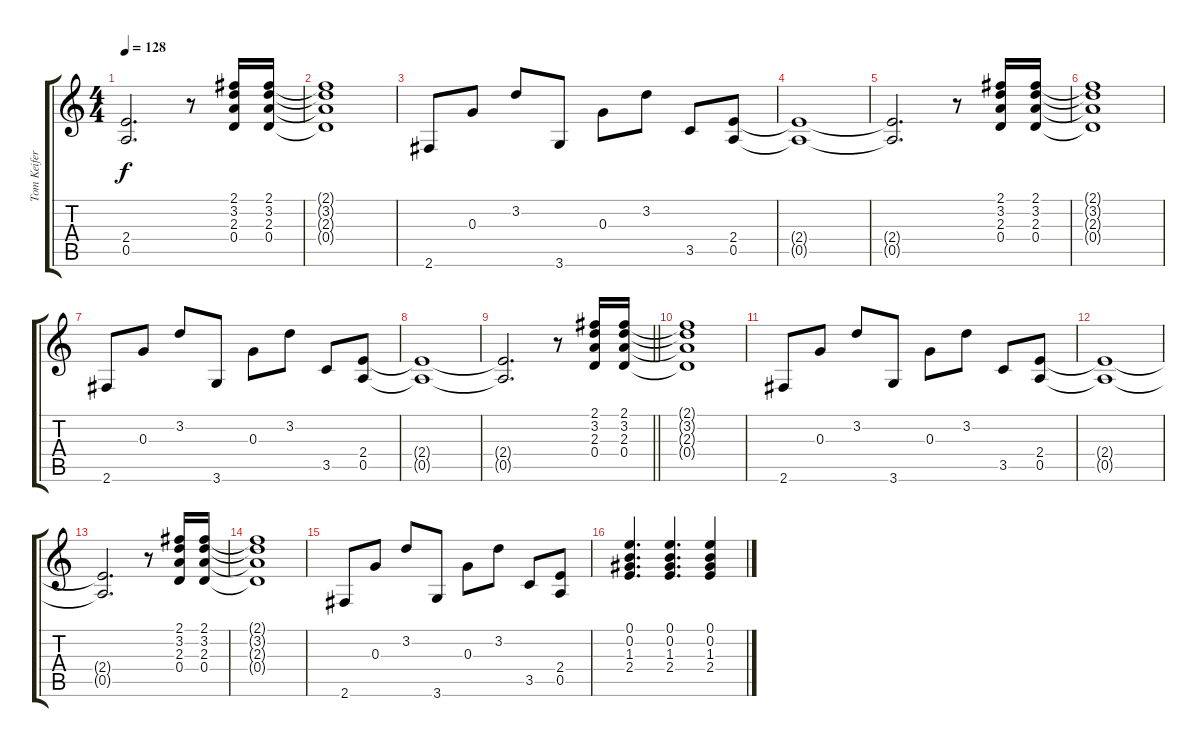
\track ("Tom Keifer" "Tom Keifer") {instrument overdrivenguitar}
\staff {score tabs}
\tuning (E4 B3 G3 D3 A2 E2) {hide}
\ts (4 4)
\tempo 128
\clef g2
\ks c
(2.4{t} 0.5{t}).2{d dy f} r.8 (2.1 3.2 2.3 0.4).16 (2.1 3.2 2.3 0.4).16 |
(2.1{t} 3.2{t} 2.3{t} 0.4{t}).1 |
2.6.8 0.3.8 3.2.8 3.6.8 0.3.8 3.2.8 3.5.8 (2.4 0.5).8 |
(2.4{t} 0.5{t}).1 |
(2.4{t} 0.5{t}).2{d} r.8 (2.1 3.2 2.3 0.4).16 (2.1 3.2 2.3 0.4).16 |
(2.1{t} 3.2{t} 2.3{t} 0.4{t}).1 |
2.6.8 0.3.8 3.2.8 3.6.8 0.3.8 3.2.8 3.5.8 (2.4 0.5).8 |
(2.4{t} 0.5{t}).1 |
\barLineRight lightlight
(2.4{t} 0.5{t}).2{d} r.8 (2.1 3.2 2.3 0.4).16 (2.1 3.2 2.3 0.4).16 |
(2.1{t} 3.2{t} 2.3{t} 0.4{t}).1 |
2.6.8 0.3.8 3.2.8 3.6.8 0.3.8 3.2.8 3.5.8 (2.4 0.5).8 |
(2.4{t} 0.5{t}).1 |
(2.4{t} 0.5{t}).2{d} r.8 (2.1 3.2 2.3 0.4).16 (2.1 3.2 2.3 0.4).16 |
(2.1{t} 3.2{t} 2.3{t} 0.4{t}).1 |
2.6.8 0.3.8 3.2.8 3.6.8 0.3.8 3.2.8 3.5.8 (2.4 0.5).8 |
(0.1 0.2 1.3 2.4).4{d} (0.1 0.2 1.3 2.4).4{d} (0.1 0.2 1.3 2.4).4
